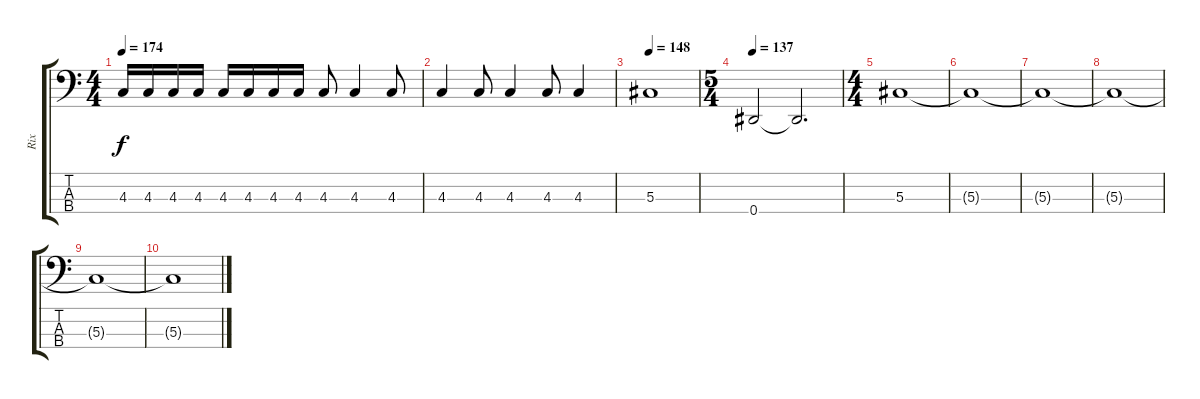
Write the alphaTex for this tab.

\track ("Rix" "Rix") {instrument electricbasspick}
\staff {score tabs}
\tuning (Gb2 Db2 Ab1 Eb1) {hide}
\ts (4 4)
\tempo 174
\clef f4
\ks c
4.3.16{dy f} 4.3.16 4.3.16 4.3.16 4.3.16 4.3.16 4.3.16 4.3.16 4.3.8 4.3.4 4.3.8 |
4.3.4 4.3.8 4.3.4 4.3.8 4.3.4 |
\tempo 148
5.3.1 |
\ts (5 4)
\tempo 137
0.4.2 0.4{t}.2{d} |
\ts (4 4)
5.3.1 |
5.3{t}.1 |
5.3{t}.1 |
5.3{t}.1 |
5.3{t}.1 |
5.3{t}.1
